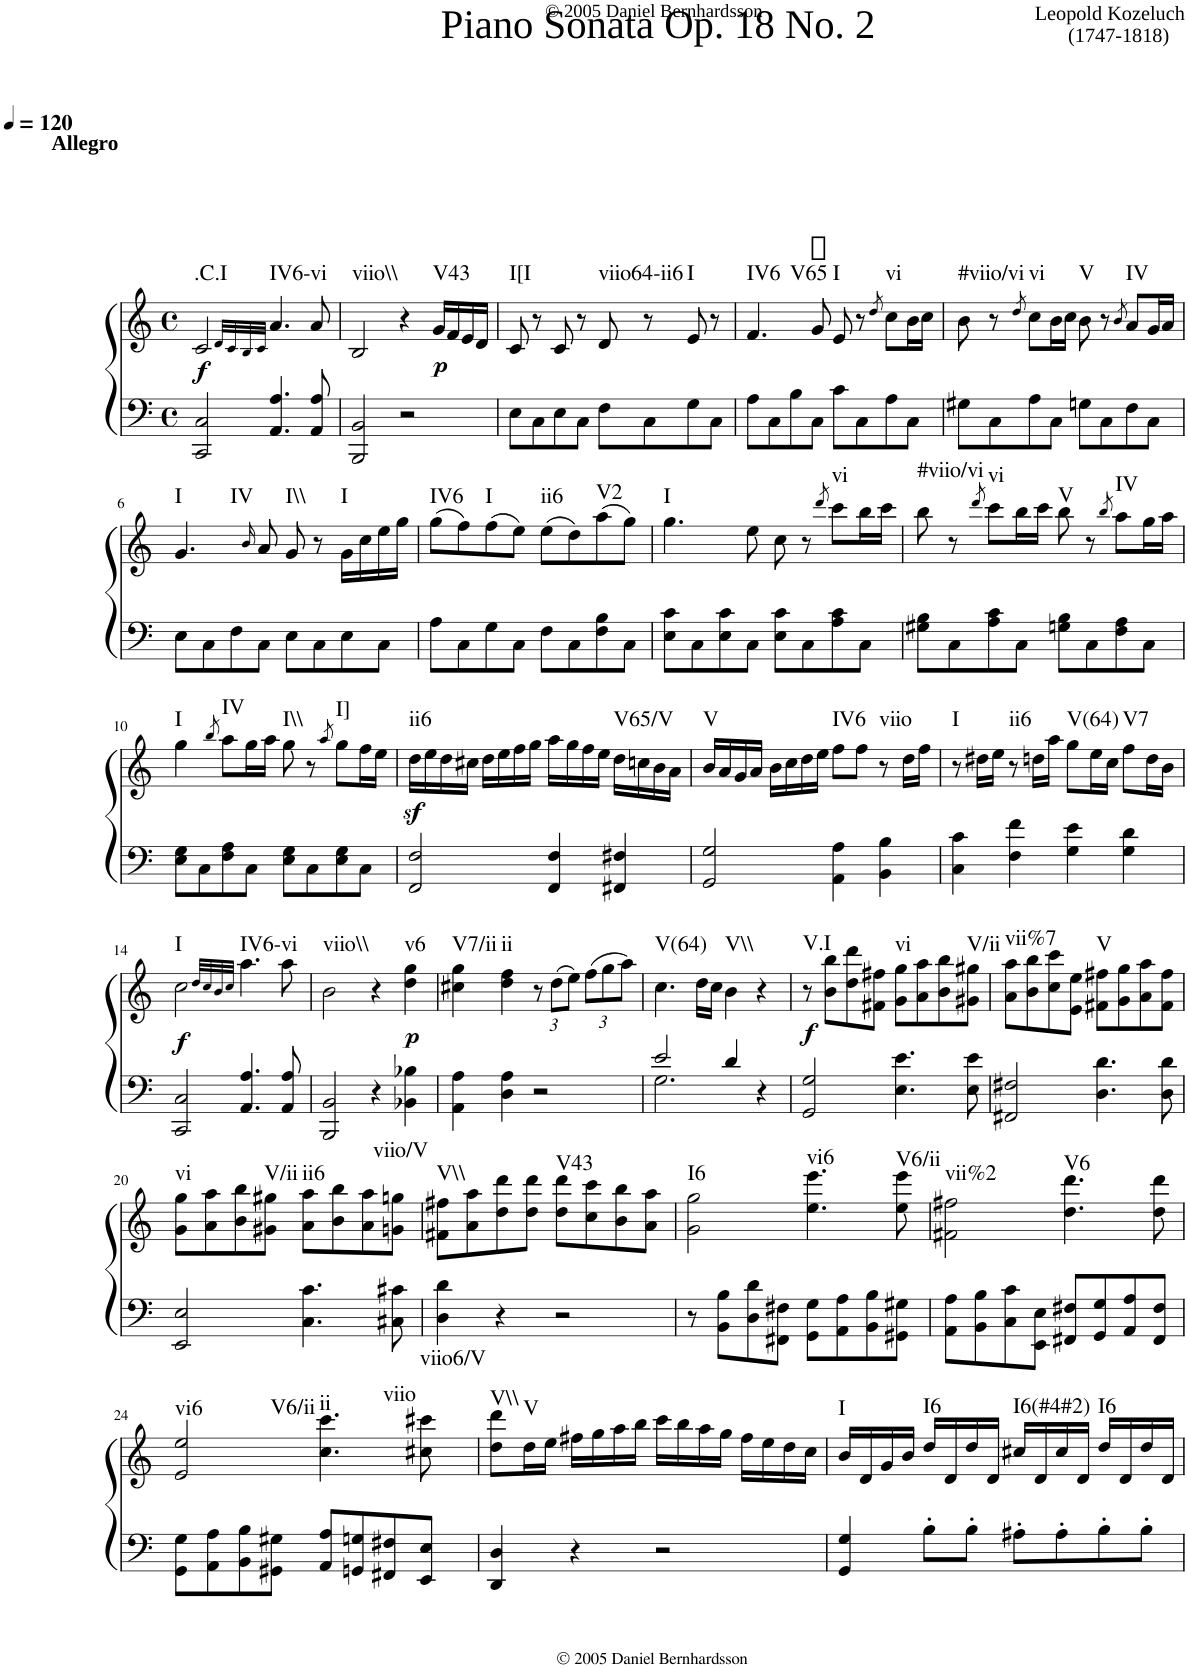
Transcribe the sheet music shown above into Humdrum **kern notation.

**kern	**kern	**dynam	**harte
*part1	*part1	*part1	*part1
*staff2	*staff1	*staff1/2	*
*I"Piano	*	*	*
*I'Pno.	*	*	*
*clefF4	*clefG2	*	*
*k[]	*k[]	*	*
*M4/4	*M4/4	*	*
*met(c)	*met(c)	*	*
*MM120	*MM120	*	*
=1	=1	=1	=1
!	!LO:TX:a:B:t=Allegro	!	!
!	!	!LO:DY:b	!LO:H:kt=.C.I
2CC/ 2C/	2c/	f	N
.	32qd/LLL	.	.
.	32qc/	.	.
.	32qB/	.	.
.	32qc/JJJ	.	.
!	!	!	!LO:H:kt=IV6-vi
4.AA/ 4.A/	4.a/	.	N
8AA/ 8A/	8a/	.	.
=2	=2	=2	=2
!	!	!	!LO:H:kt=viio\\
2BBB/ 2BB/	2B/	.	N
2r	4r	.	.
!	!	!LO:DY:b	!LO:H:kt=V43
.	16g/LL	p	N
.	16f/	.	.
.	16e/	.	.
.	16d/JJ	.	.
=3	=3	=3	=3
!	!	!	!LO:H:kt=I[I
8E\L	8c/	.	N
8C\	8r	.	.
8E\	8c/	.	.
8C\J	8r	.	.
!	!	!	!LO:H:kt=viio64-ii6
8F\L	8d/	.	N
8C\	8r	.	.
!	!	!	!LO:H:kt=I
8G\	8e/	.	N
8C\J	8r	.	.
=4	=4	=4	=4
!	!	!	!LO:H:n=1:kt=IV6
!	!	!	!LO:H:n=2:kt=V65
8A\L	4.f/	.	N N
8C\	.	.	.
8B\	.	.	.
8C\J	8g/	.	.
!	!	!	!LO:H:kt=I
8c\L	8e/	.	N
8C\	8r	.	.
.	8qdd/	.	.
!	!	!	!LO:H:kt=vi
8A\	8cc\L	.	N
8C\J	16b\L	.	.
.	16cc\JJ	.	.
=5	=5	=5	=5
!	!	!	!LO:H:kt=#viio/vi
8G#X\L	8b\	.	N
8C\	8r	.	.
.	8qdd/	.	.
!	!	!	!LO:H:kt=vi
8A\	8cc\L	.	N
8C\J	16b\L	.	.
.	16cc\JJ	.	.
!	!	!	!LO:H:kt=V
8Gn\L	8b\	.	N
8C\	8r	.	.
.	8qb/	.	.
!	!	!	!LO:H:kt=IV
8F\	8a/L	.	N
8C\J	16g/L	.	.
.	16a/JJ	.	.
!!LO:LB:g=z
=6	=6	=6	=6
!	!	!	!LO:H:n=1:kt=I
!	!	!	!LO:H:n=2:kt=IV
8E\L	4.g/	.	N N
8C\	.	.	.
8F\	.	.	.
.	16qb/	.	.
8C\J	8a/	.	.
!	!	!	!LO:H:kt=I\\
8E\L	8g/	.	N
8C\	8r	.	.
!	!	!	!LO:H:kt=I
8E\	16g\LL	.	N
.	16cc\	.	.
8C\J	16ee\	.	.
.	16gg\JJ	.	.
=7	=7	=7	=7
!	!	!	!LO:H:kt=IV6
8A\L	(8gg\L	.	N
8C\	8ff\)	.	.
!	!	!	!LO:H:kt=I
8G\	(8ff\	.	N
8C\J	8ee\J)	.	.
!	!	!	!LO:H:kt=ii6
8F\L	(8ee\L	.	N
8C\	8dd\)	.	.
!	!	!	!LO:H:kt=V2
8F\ 8B\	(8aa\	.	N
8C\J	8gg\J)	.	.
=8	=8	=8	=8
!	!	!	!LO:H:kt=I
8E\ 8c\L	4.gg\	.	N
8C\	.	.	.
8E\ 8c\	.	.	.
8C\J	8ee\	.	.
8E\ 8c\L	8cc\	.	.
8C\	8r	.	.
.	8qddd/	.	.
!	!	!	!LO:H:kt=vi
8A\ 8c\	8ccc\L	.	N
8C\J	16bb\L	.	.
.	16ccc\JJ	.	.
=9	=9	=9	=9
!	!	!	!LO:H:kt=#viio/vi
8G#X\ 8B\L	8bb\	.	N
8C\	8r	.	.
.	8qddd/	.	.
!	!	!	!LO:H:kt=vi
8A\ 8c\	8ccc\L	.	N
8C\J	16bb\L	.	.
.	16ccc\JJ	.	.
!	!	!	!LO:H:kt=V
8Gn\ 8B\L	8bb\	.	N
8C\	8r	.	.
.	8qbb/	.	.
!	!	!	!LO:H:kt=IV
8F\ 8A\	8aa\L	.	N
8C\J	16gg\L	.	.
.	16aa\JJ	.	.
!!LO:LB:g=z
=10	=10	=10	=10
!	!	!	!LO:H:kt=I
8E\ 8G\L	4gg\	.	N
8C\	.	.	.
.	8qbb/	.	.
!	!	!	!LO:H:kt=IV
8F\ 8A\	8aa\L	.	N
8C\J	16gg\L	.	.
.	16aa\JJ	.	.
!	!	!	!LO:H:kt=I\\
8E\ 8G\L	8gg\	.	N
8C\	8r	.	.
.	8qaa/	.	.
!	!	!	!LO:H:kt=I]
8E\ 8G\	8gg\L	.	N
8C\J	16ff\L	.	.
.	16ee\JJ	.	.
=11	=11	=11	=11
!	!	!LO:DY:b	!LO:H:kt=ii6
2FF/ 2F/	16dd\LL	sf	N
.	16ee\	.	.
.	16dd\	.	.
.	16cc#X\JJ	.	.
.	16dd\LL	.	.
.	16ee\	.	.
.	16ff\	.	.
.	16gg\JJ	.	.
4FF/ 4F/	16aa\LL	.	.
.	16gg\	.	.
.	16ff\	.	.
.	16ee\JJ	.	.
!	!	!	!LO:H:kt=V65/V
4FF#X/ 4F#X/	16dd\LL	.	N
.	16ccn\	.	.
.	16b\	.	.
.	16a\JJ	.	.
=12	=12	=12	=12
!	!	!	!LO:H:kt=V
2GG/ 2G/	16b/LL	.	N
.	16a/	.	.
.	16g/	.	.
.	16a/JJ	.	.
.	16b\LL	.	.
.	16cc\	.	.
.	16dd\	.	.
.	16ee\JJ	.	.
!	!	!	!LO:H:kt=IV6
4AA\ 4A\	8ff\L	.	N
.	8ff\J	.	.
!	!	!	!LO:H:kt=viio
4BB\ 4B\	8r	.	N
.	16dd\LL	.	.
.	16ff\JJ	.	.
=13	=13	=13	=13
!	!	!	!LO:H:kt=I
4C\ 4c\	8r	.	N
.	16dd#X\LL	.	.
.	16ee\JJ	.	.
!	!	!	!LO:H:kt=ii6
4F\ 4f\	8r	.	N
.	16ddn\LL	.	.
.	16aa\JJ	.	.
!	!	!	!LO:H:kt=V(64)
4G\ 4e\	8gg\L	.	N
.	16ee\L	.	.
.	16cc\JJ	.	.
!	!	!	!LO:H:kt=V7
4G\ 4d\	8ff\L	.	N
.	16dd\L	.	.
.	16b\JJ	.	.
!!LO:LB:g=z
=14	=14	=14	=14
!	!	!LO:DY:b	!LO:H:kt=I
2CC/ 2C/	2cc\	f	N
.	32qdd/LLL	.	.
.	32qcc/	.	.
.	32qb/	.	.
.	32qcc/JJJ	.	.
!	!	!	!LO:H:kt=IV6-vi
4.AA/ 4.A/	4.aa\	.	N
8AA/ 8A/	8aa\	.	.
=15	=15	=15	=15
!	!	!	!LO:H:kt=viio\\
2BBB/ 2BB/	2b\	.	N
4r	4r	.	.
!	!	!LO:DY:b	!LO:H:kt=v6
4BB-X\ 4B-X\	4dd\ 4gg\	p	N
=16	=16	=16	=16
!	!	!	!LO:H:kt=V7/ii
4AA\ 4A\	4cc#X\ 4gg\	.	N
!	!	!	!LO:H:kt=ii
4D\ 4A\	4dd\ 4ff\	.	N
*	*Xbrackettup	*	*
2r	12r	.	.
.	(12dd\L	.	.
.	12ee\J)	.	.
.	(12ff\L	.	.
.	12gg\	.	.
.	12aa\J)	.	.
=17	=17	=17	=17
*^	*	*	*
!	!	!	!	!LO:H:kt=V(64)
2e/	2.G\	4.cc\	.	N
.	.	16dd\LL	.	.
.	.	16cc\JJ	.	.
!	!	!	!	!LO:H:kt=V\\
4d/	.	4b\	.	N
4r	4ryy	4r	.	.
=18	=18	=18	=18	=18
!	!	!	!LO:DY:b	!LO:H:kt=V.I
*v	*v	*	*	*
2GG/ 2G/	8r	f	N
.	8b\ 8bb\L	.	.
.	8dd\ 8ddd\	.	.
.	8f#X\ 8ff#X\J	.	.
!	!	!	!LO:H:kt=vi
4.E\ 4.e\	8g\ 8gg\L	.	N
.	8a\ 8aa\	.	.
.	8b\ 8bb\	.	.
!	!	!	!LO:H:kt=V/ii
8E\ 8e\	8g#X\ 8gg#X\J	.	N
=19	=19	=19	=19
!	!	!	!LO:H:kt=vii%7
2FF#X/ 2F#X/	8a\ 8aa\L	.	N
.	8b\ 8bb\	.	.
.	8cc\ 8ccc\	.	.
.	8e\ 8ee\J	.	.
!	!	!	!LO:H:kt=V
4.D\ 4.d\	8f#X\ 8ff#X\L	.	N
.	8g\ 8gg\	.	.
.	8a\ 8aa\	.	.
8D\ 8d\	8f#\ 8ff#\J	.	.
!!LO:LB:g=z
=20	=20	=20	=20
!	!	!	!LO:H:kt=vi
2EE/ 2E/	8g\ 8gg\L	.	N
.	8a\ 8aa\	.	.
.	8b\ 8bb\	.	.
!	!	!	!LO:H:kt=V/ii
.	8g#X\ 8gg#X\J	.	N
!	!	!	!LO:H:kt=ii6
4.C\ 4.c\	8a\ 8aa\L	.	N
.	8b\ 8bb\	.	.
.	8a\ 8aa\	.	.
!	!	!	!LO:H:kt=viio/V
8C#X\ 8c#X\	8gn\ 8ggn\J	.	N
=21	=21	=21	=21
!	!	!	!LO:H:kt=V\\
4D\ 4d\	8f#X\ 8ff#X\L	.	N
.	8a\ 8aa\	.	.
4r	8dd\ 8ddd\	.	.
.	8dd\ 8ddd\J	.	.
!	!	!	!LO:H:kt=V43
2r	8dd\ 8ddd\L	.	N
.	8cc\ 8ccc\	.	.
.	8b\ 8bb\	.	.
.	8a\ 8aa\J	.	.
=22	=22	=22	=22
!	!	!	!LO:H:kt=I6
8r	2g\ 2gg\	.	N
8BB\ 8B\L	.	.	.
8D\ 8d\	.	.	.
8FF#X\ 8F#X\J	.	.	.
!	!	!	!LO:H:kt=vi6
8GG\ 8G\L	4.ee\ 4.eee\	.	N
8AA\ 8A\	.	.	.
8BB\ 8B\	.	.	.
!	!	!	!LO:H:kt=V6/ii
8GG#X\ 8G#X\J	8ee\ 8eee\	.	N
=23	=23	=23	=23
!	!	!	!LO:H:kt=vii%2
8AA\ 8A\L	2f#X\ 2ff#X\	.	N
8BB\ 8B\	.	.	.
8C\ 8c\	.	.	.
8EE\ 8E\J	.	.	.
!	!	!	!LO:H:kt=V6
8FF#X/ 8F#X/L	4.dd\ 4.ddd\	.	N
8GG/ 8G/	.	.	.
8AA/ 8A/	.	.	.
8FF#/ 8F#/J	8dd\ 8ddd\	.	.
!!LO:LB:g=z
=24	=24	=24	=24
!	!	!	!LO:H:n=1:kt=vi6
!	!	!	!LO:H:n=2:kt=V6/ii
8GG\ 8G\L	2e/ 2ee/	.	N N
8AA\ 8A\	.	.	.
8BB\ 8B\	.	.	.
8GG#X\ 8G#X\J	.	.	.
!	!	!	!LO:H:n=1:kt=ii
!	!	!	!LO:H:n=2:kt=viio
8AA/ 8A/L	4.cc\ 4.ccc\	.	N N
8GGn/ 8Gn/	.	.	.
8FF#X/ 8F#X/	.	.	.
!	!	!	!LO:H:kt=viio6/V
8EE/ 8E/J	8cc#X\ 8ccc#X\	.	N
=25	=25	=25	=25
!	!	!	!LO:H:kt=V\\
4DD/ 4D/	8dd\ 8ddd\L	.	N
!	!	!	!LO:H:kt=V
.	16dd\L	.	N
.	16ee\JJ	.	.
4r	16ff#X\LL	.	.
.	16gg\	.	.
.	16aa\	.	.
.	16bb\JJ	.	.
2r	16ccc\LL	.	.
.	16bb\	.	.
.	16aa\	.	.
.	16gg\JJ	.	.
.	16ff#\LL	.	.
.	16ee\	.	.
.	16dd\	.	.
.	16cc\JJ	.	.
=26	=26	=26	=26
!	!	!	!LO:H:kt=I
4GG/ 4G/	16b/LL	.	N
.	16d/	.	.
.	16g/	.	.
.	16b/JJ	.	.
!	!	!	!LO:H:kt=I6
8B'\L	16dd/LL	.	N
.	16d/	.	.
8B'\J	16dd/	.	.
.	16d/JJ	.	.
!	!	!	!LO:H:kt=I6(#4#2)
8A#X'\L	16cc#X/LL	.	N
.	16d/	.	.
8A#'\	16cc#/	.	.
.	16d/JJ	.	.
!	!	!	!LO:H:kt=I6
8B'\	16dd/LL	.	N
.	16d/	.	.
8B'\J	16dd/	.	.
.	16d/JJ	.	.
=	=	=	=
*-	*-	*-	*-
